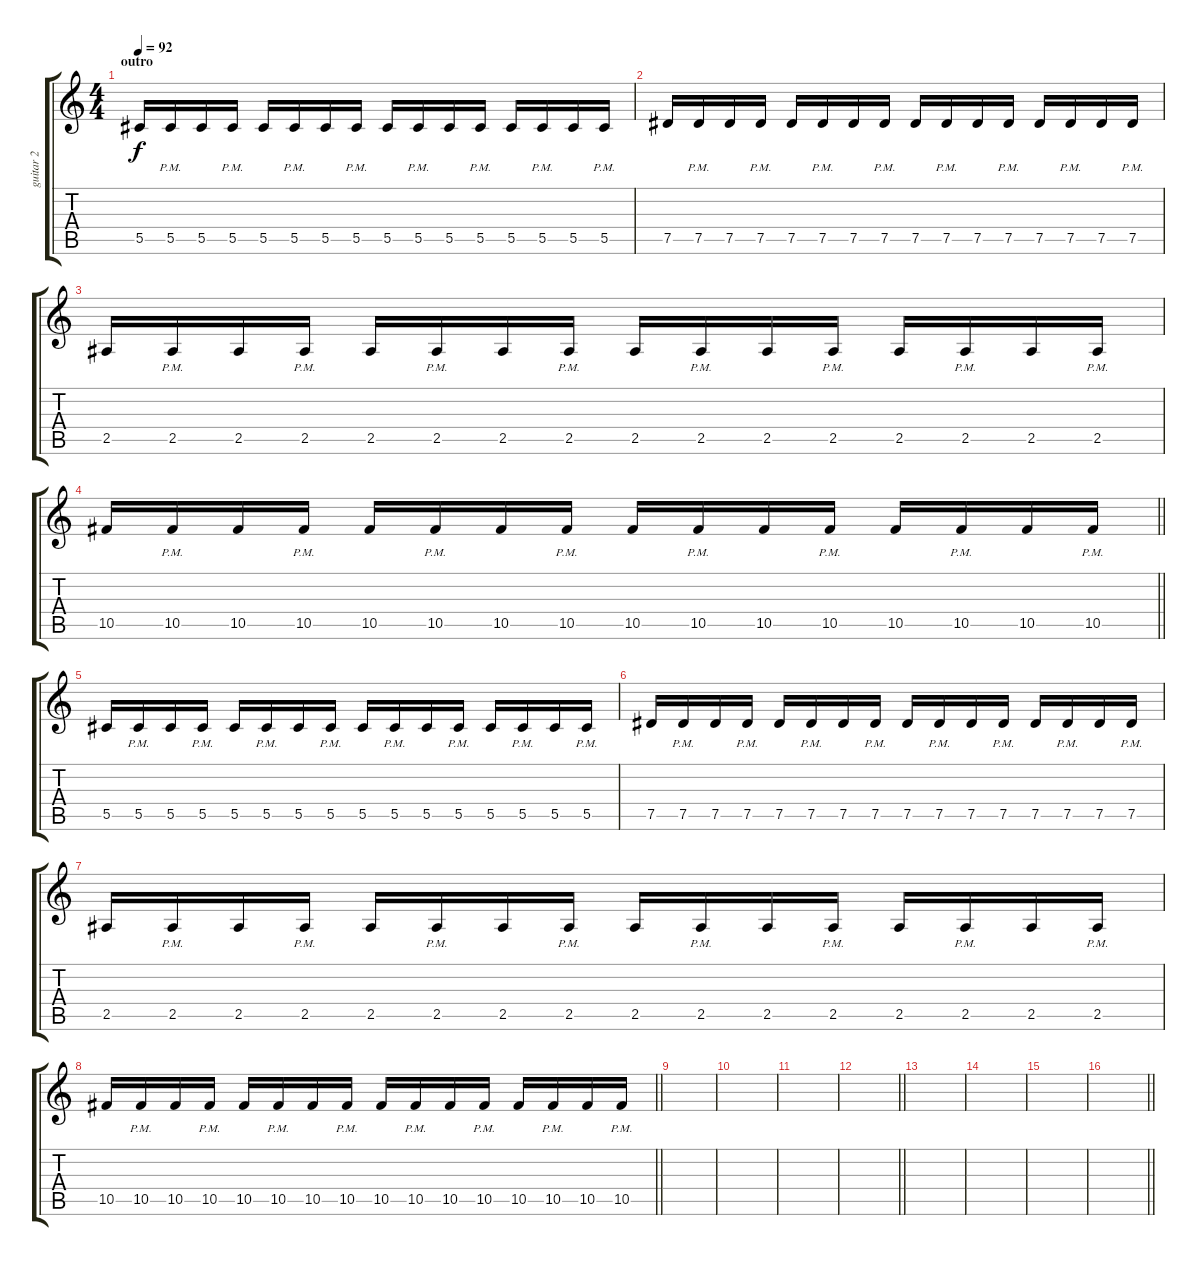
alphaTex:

\track ("guitar 2" "guitar 2") {instrument electricguitarclean}
\staff {score tabs}
\tuning (Eb4 Bb3 Gb3 Db3 Ab2 Eb2) {hide}
\ts (4 4)
\section ("" "outro")
\tempo 92
\clef g2
\ks c
5.5.16{dy f} 5.5{pm}.16 5.5.16 5.5{pm}.16 5.5.16 5.5{pm}.16 5.5.16 5.5{pm}.16 5.5.16 5.5{pm}.16 5.5.16 5.5{pm}.16 5.5.16 5.5{pm}.16 5.5.16 5.5{pm}.16 |
7.5.16 7.5{pm}.16 7.5.16 7.5{pm}.16 7.5.16 7.5{pm}.16 7.5.16 7.5{pm}.16 7.5.16 7.5{pm}.16 7.5.16 7.5{pm}.16 7.5.16 7.5{pm}.16 7.5.16 7.5{pm}.16 |
2.5.16 2.5{pm}.16 2.5.16 2.5{pm}.16 2.5.16 2.5{pm}.16 2.5.16 2.5{pm}.16 2.5.16 2.5{pm}.16 2.5.16 2.5{pm}.16 2.5.16 2.5{pm}.16 2.5.16 2.5{pm}.16 |
\barLineRight lightlight
10.5.16 10.5{pm}.16 10.5.16 10.5{pm}.16 10.5.16 10.5{pm}.16 10.5.16 10.5{pm}.16 10.5.16 10.5{pm}.16 10.5.16 10.5{pm}.16 10.5.16 10.5{pm}.16 10.5.16 10.5{pm}.16 |
5.5.16 5.5{pm}.16 5.5.16 5.5{pm}.16 5.5.16 5.5{pm}.16 5.5.16 5.5{pm}.16 5.5.16 5.5{pm}.16 5.5.16 5.5{pm}.16 5.5.16 5.5{pm}.16 5.5.16 5.5{pm}.16 |
7.5.16 7.5{pm}.16 7.5.16 7.5{pm}.16 7.5.16 7.5{pm}.16 7.5.16 7.5{pm}.16 7.5.16 7.5{pm}.16 7.5.16 7.5{pm}.16 7.5.16 7.5{pm}.16 7.5.16 7.5{pm}.16 |
2.5.16 2.5{pm}.16 2.5.16 2.5{pm}.16 2.5.16 2.5{pm}.16 2.5.16 2.5{pm}.16 2.5.16 2.5{pm}.16 2.5.16 2.5{pm}.16 2.5.16 2.5{pm}.16 2.5.16 2.5{pm}.16 |
\barLineRight lightlight
10.5.16 10.5{pm}.16 10.5.16 10.5{pm}.16 10.5.16 10.5{pm}.16 10.5.16 10.5{pm}.16 10.5.16 10.5{pm}.16 10.5.16 10.5{pm}.16 10.5.16 10.5{pm}.16 10.5.16 10.5{pm}.16 |
|
|
|
\barLineRight lightlight
|
|
|
|
\barLineRight lightlight
